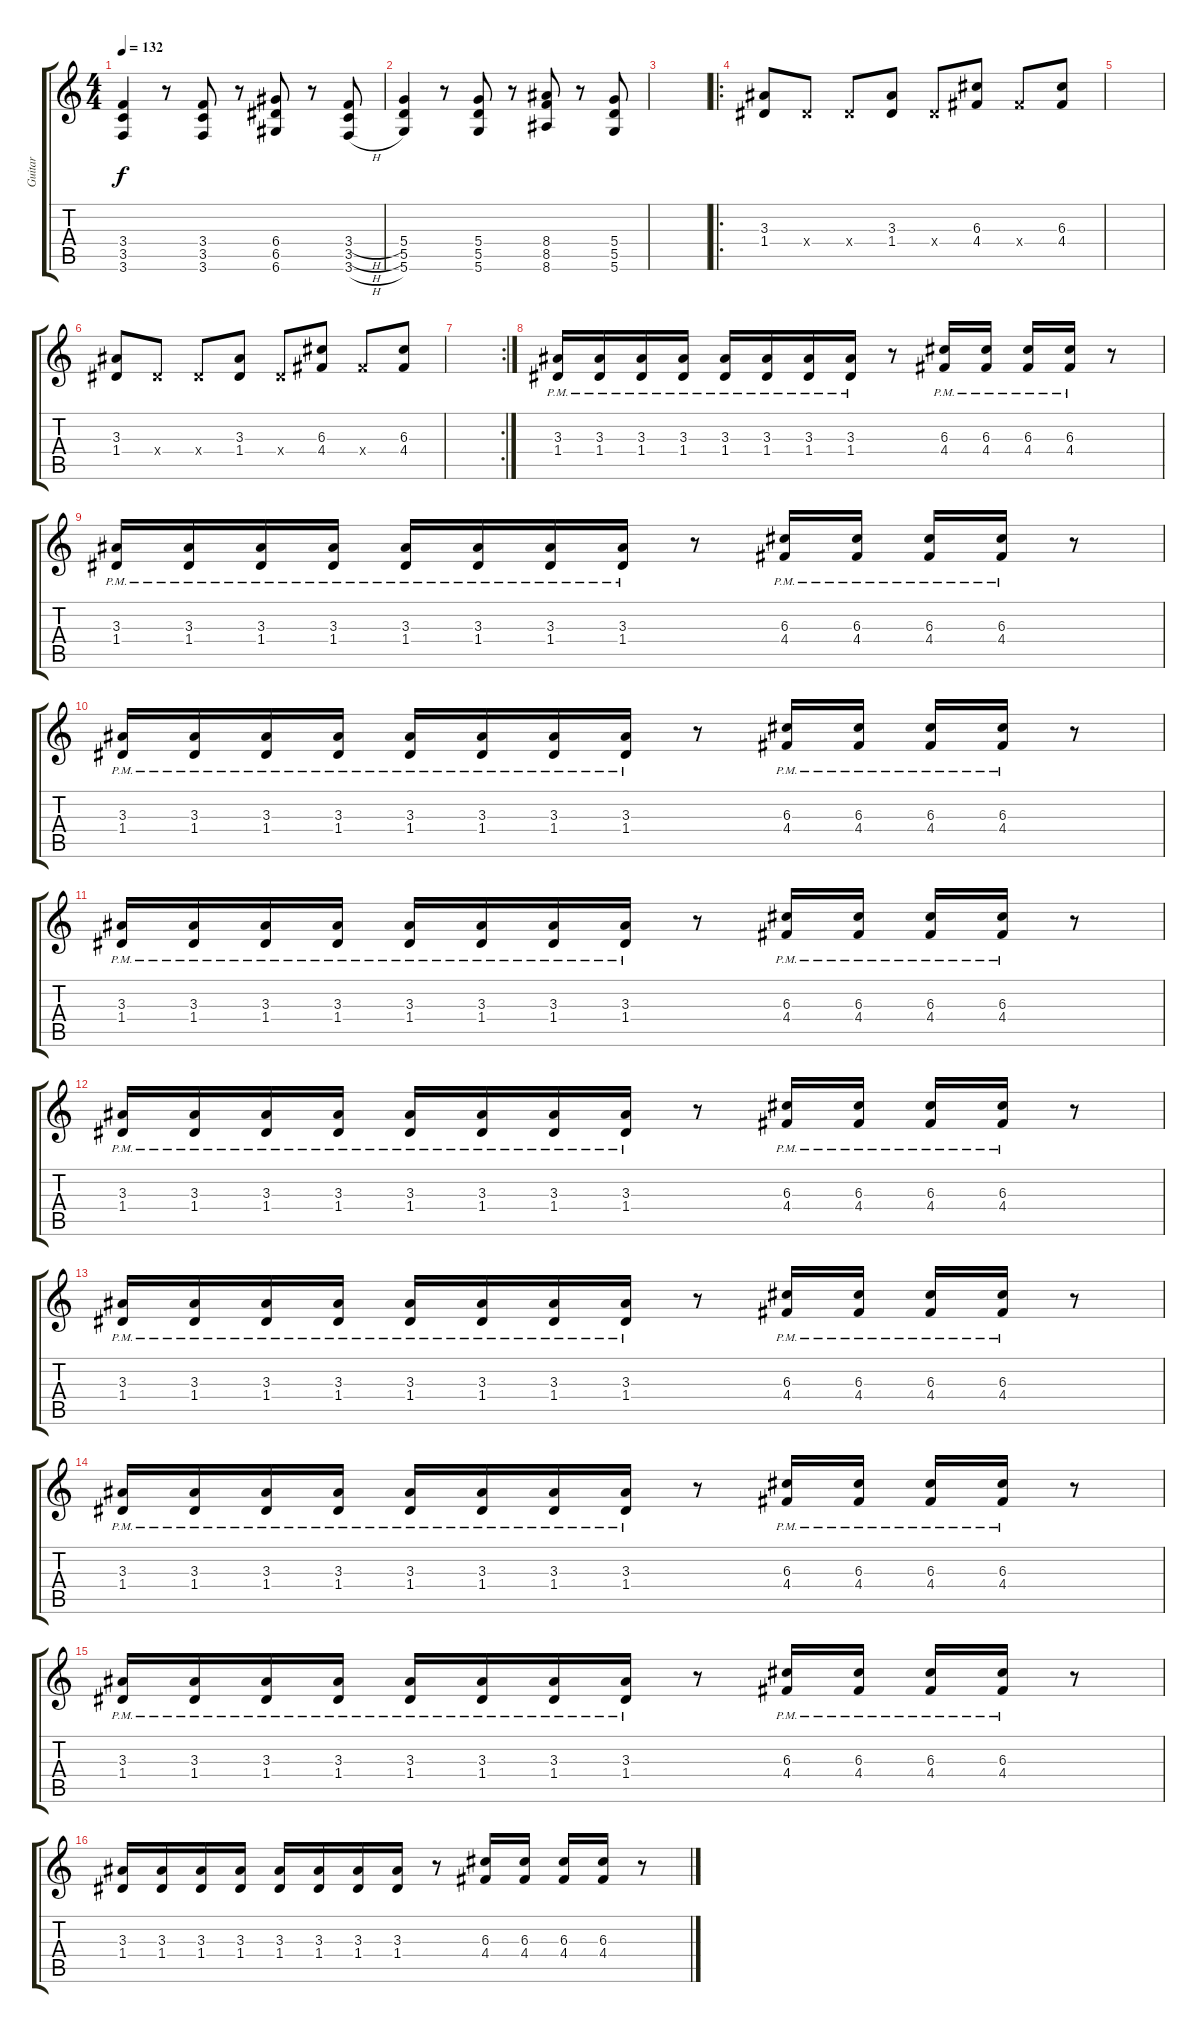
\track ("Guitar" "Guitar") {instrument distortionguitar}
\staff {score tabs}
\tuning (E4 B3 G3 D3 A2 D2) {hide}
\ts (4 4)
\tempo 132
\clef g2
\ks c
(3.4 3.5 3.6).4{dy f} r.8 (3.4 3.5 3.6).8 r.8 (6.4 6.5 6.6).8 r.8 (3.4{h} 3.5{h} 3.6{h}).8 |
(5.4 5.5 5.6).4 r.8 (5.4 5.5 5.6).8 r.8 (8.4 8.5 8.6).8 r.8 (5.4 5.5 5.6).8 |
|
\ro
(3.3 1.4).8 1.4{x}.8 1.4{x}.8 (3.3 1.4).8 1.4{x}.8 (6.3 4.4).8 4.4{x}.8 (6.3 4.4).8 |
|
(3.3 1.4).8 1.4{x}.8 1.4{x}.8 (3.3 1.4).8 1.4{x}.8 (6.3 4.4).8 4.4{x}.8 (6.3 4.4).8 |
\rc 2
|
(3.3 1.4{pm}).16{instrument electricguitarmuted} (3.3 1.4{pm}).16 (3.3 1.4{pm}).16 (3.3{pm} 1.4).16 (3.3{pm} 1.4).16 (3.3{pm} 1.4).16 (3.3{pm} 1.4).16 (3.3{pm} 1.4).16 r.8 (6.3{pm} 4.4).16 (6.3{pm} 4.4).16 (6.3{pm} 4.4).16 (6.3{pm} 4.4).16 r.8 |
(3.3 1.4{pm}).16 (3.3 1.4{pm}).16 (3.3 1.4{pm}).16 (3.3{pm} 1.4).16 (3.3{pm} 1.4).16 (3.3{pm} 1.4).16 (3.3{pm} 1.4).16 (3.3{pm} 1.4).16 r.8 (6.3{pm} 4.4).16 (6.3{pm} 4.4).16 (6.3{pm} 4.4).16 (6.3{pm} 4.4).16 r.8 |
(3.3 1.4{pm}).16 (3.3 1.4{pm}).16 (3.3 1.4{pm}).16 (3.3{pm} 1.4).16 (3.3{pm} 1.4).16 (3.3{pm} 1.4).16 (3.3{pm} 1.4).16 (3.3{pm} 1.4).16 r.8 (6.3{pm} 4.4).16 (6.3{pm} 4.4).16 (6.3{pm} 4.4).16 (6.3{pm} 4.4).16 r.8 |
(3.3 1.4{pm}).16 (3.3 1.4{pm}).16 (3.3 1.4{pm}).16 (3.3{pm} 1.4).16 (3.3{pm} 1.4).16 (3.3{pm} 1.4).16 (3.3{pm} 1.4).16 (3.3{pm} 1.4).16 r.8 (6.3{pm} 4.4).16 (6.3{pm} 4.4).16 (6.3{pm} 4.4).16 (6.3{pm} 4.4).16 r.8 |
(3.3 1.4{pm}).16 (3.3 1.4{pm}).16 (3.3 1.4{pm}).16 (3.3{pm} 1.4).16 (3.3{pm} 1.4).16 (3.3{pm} 1.4).16 (3.3{pm} 1.4).16 (3.3{pm} 1.4).16 r.8 (6.3{pm} 4.4).16 (6.3{pm} 4.4).16 (6.3{pm} 4.4).16 (6.3{pm} 4.4).16 r.8 |
(3.3 1.4{pm}).16 (3.3 1.4{pm}).16 (3.3 1.4{pm}).16 (3.3{pm} 1.4).16 (3.3{pm} 1.4).16 (3.3{pm} 1.4).16 (3.3{pm} 1.4).16 (3.3{pm} 1.4).16 r.8 (6.3{pm} 4.4).16 (6.3{pm} 4.4).16 (6.3{pm} 4.4).16 (6.3{pm} 4.4).16 r.8 |
(3.3 1.4{pm}).16 (3.3 1.4{pm}).16 (3.3 1.4{pm}).16 (3.3{pm} 1.4).16 (3.3{pm} 1.4).16 (3.3{pm} 1.4).16 (3.3{pm} 1.4).16 (3.3{pm} 1.4).16 r.8 (6.3{pm} 4.4).16 (6.3{pm} 4.4).16 (6.3{pm} 4.4).16 (6.3{pm} 4.4).16 r.8 |
(3.3 1.4{pm}).16 (3.3 1.4{pm}).16 (3.3 1.4{pm}).16 (3.3{pm} 1.4).16 (3.3{pm} 1.4).16 (3.3{pm} 1.4).16 (3.3{pm} 1.4).16 (3.3{pm} 1.4).16 r.8 (6.3{pm} 4.4).16 (6.3{pm} 4.4).16 (6.3{pm} 4.4).16 (6.3{pm} 4.4).16 r.8 |
(3.3 1.4).16{instrument distortionguitar} (3.3 1.4).16 (3.3 1.4).16 (3.3 1.4).16 (3.3 1.4).16 (3.3 1.4).16 (3.3 1.4).16 (3.3 1.4).16 r.8 (6.3 4.4).16 (6.3 4.4).16 (6.3 4.4).16 (6.3 4.4).16 r.8
